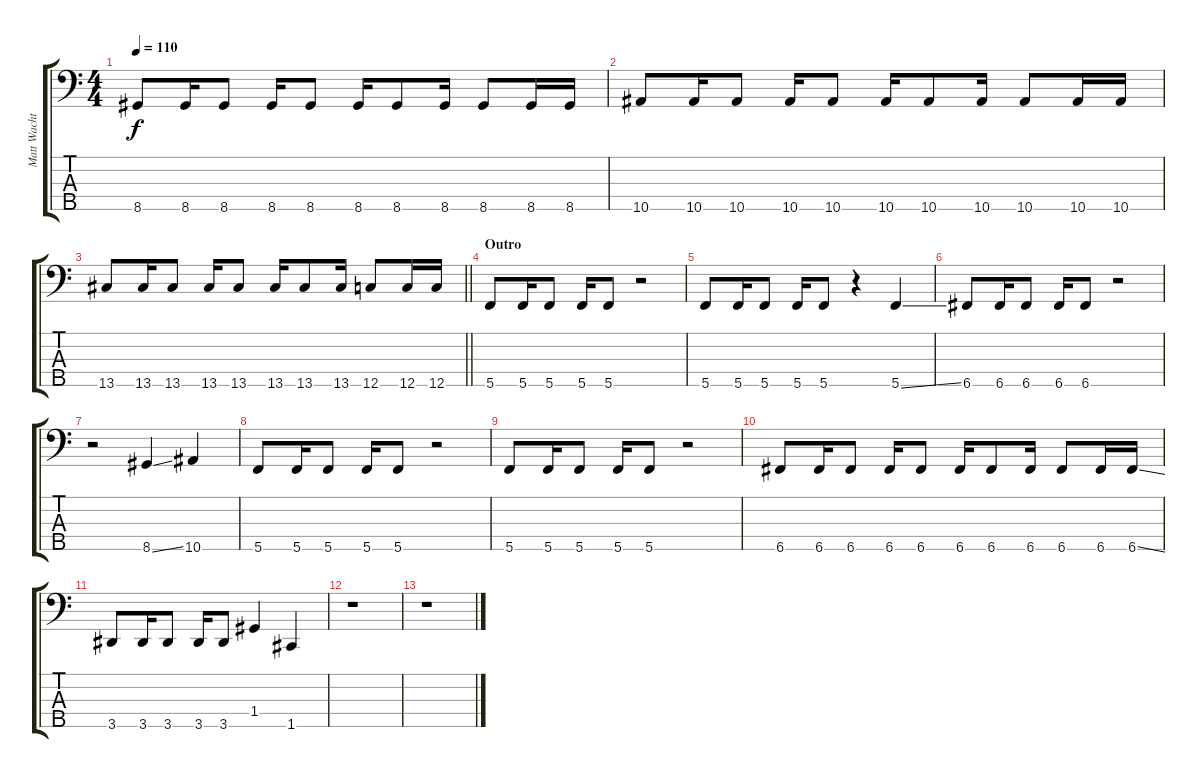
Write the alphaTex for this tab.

\track ("Matt Wachter [Bass]" "Matt Wacht") {instrument electricbassfinger}
\staff {score tabs}
\tuning (A2 F2 C2 G1 C1) {hide}
\ts (4 4)
\tempo 110
\clef f4
\ks c
8.5.8{dy f} 8.5.16 8.5.8 8.5.16 8.5.8 8.5.16 8.5.8 8.5.16 8.5.8 8.5.16 8.5.16 |
10.5.8 10.5.16 10.5.8 10.5.16 10.5.8 10.5.16 10.5.8 10.5.16 10.5.8 10.5.16 10.5.16 |
\barLineRight lightlight
13.5.8 13.5.16 13.5.8 13.5.16 13.5.8 13.5.16 13.5.8 13.5.16 12.5.8 12.5.16 12.5.16 |
\section ("" "Outro")
5.5.8 5.5.16 5.5.8 5.5.16 5.5.8 r.2 |
5.5.8 5.5.16 5.5.8 5.5.16 5.5.8 r.4 5.5{ss}.4 |
6.5.8 6.5.16 6.5.8 6.5.16 6.5.8 r.2 |
r.2 8.5{ss}.4 10.5.4 |
5.5.8 5.5.16 5.5.8 5.5.16 5.5.8 r.2 |
5.5.8 5.5.16 5.5.8 5.5.16 5.5.8 r.2 |
6.5.8 6.5.16 6.5.8 6.5.16 6.5.8 6.5.16 6.5.8 6.5.16 6.5.8 6.5.16 6.5{ss}.16 |
3.5.8 3.5.16 3.5.8 3.5.16 3.5.8 1.4.4 1.5.4 |
r.1 |
r.1
